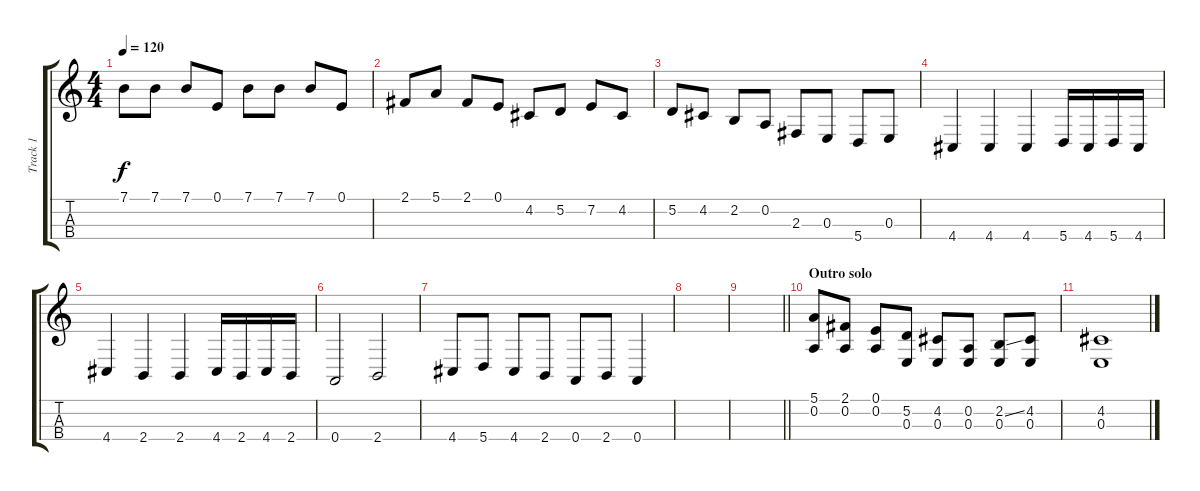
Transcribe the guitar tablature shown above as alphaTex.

\track ("Track 1" "Track 1") {instrument fiddle}
\staff {score tabs}
\tuning (E4 A3 E3 A2) {hide}
\ts (4 4)
\tempo 120
\clef g2
\ks c
7.1.8{dy f} 7.1.8 7.1.8 0.1.8 7.1.8 7.1.8 7.1.8 0.1.8 |
2.1.8 5.1.8 2.1.8 0.1.8 4.2.8 5.2.8 7.2.8 4.2.8 |
5.2.8 4.2.8 2.2.8 0.2.8 2.3.8 0.3.8 5.4.8 0.3.8 |
4.4.4 4.4.4 4.4.4 5.4.16 4.4.16 5.4.16 4.4.16 |
4.4.4 2.4.4 2.4.4 4.4.16 2.4.16 4.4.16 2.4.16 |
0.4.2 2.4.2 |
4.4.8 5.4.8 4.4.8 2.4.8 0.4.8 2.4.8 0.4.4 |
|
\barLineRight lightlight
|
\section ("" "Outro solo")
(5.1 0.2).8 (2.1 0.2).8 (0.1 0.2).8 (5.2 0.3).8 (4.2 0.3).8 (0.2 0.3).8 (2.2{ss} 0.3).8 (4.2 0.3).8 |
(4.2 0.3).1
